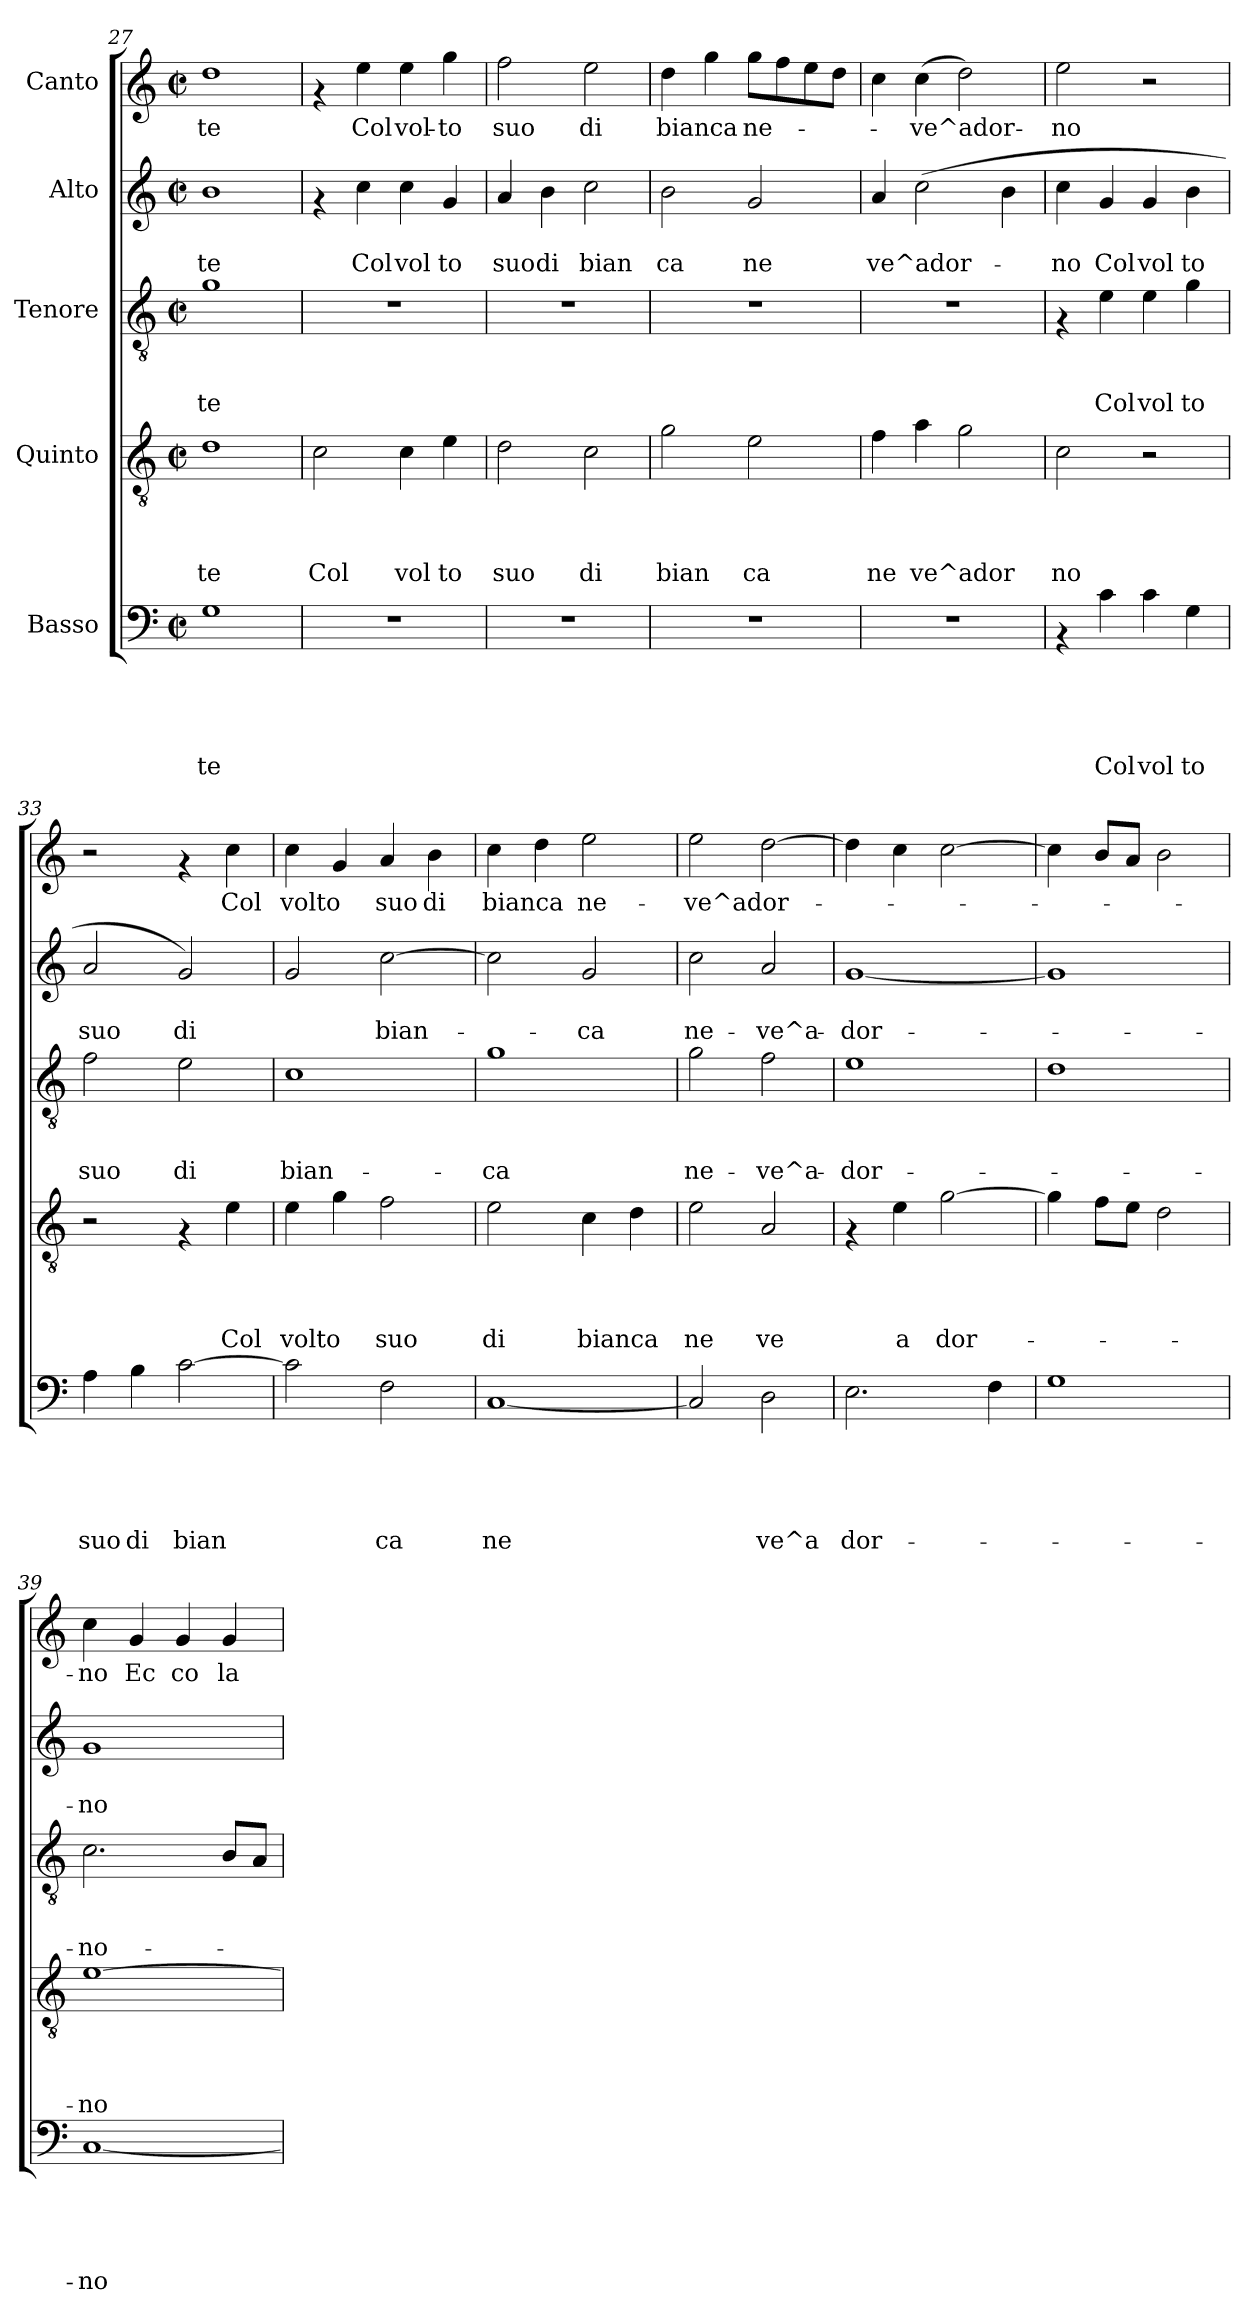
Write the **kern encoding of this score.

**kern	**text	**text	**text	**text	**text	**kern	**text	**text	**text	**text	**kern	**text	**text	**text	**kern	**text	**text	**kern	**text
*part5	*part5	*part5	*part5	*part5	*part5	*part4	*part4	*part4	*part4	*part4	*part3	*part3	*part3	*part3	*part2	*part2	*part2	*part1	*part1
*staff5	*staff5	*staff5	*staff5	*staff5	*staff5	*staff4	*staff4	*staff4	*staff4	*staff4	*staff3	*staff3	*staff3	*staff3	*staff2	*staff2	*staff2	*staff1	*staff1
*I"Basso	*	*	*	*	*	*I"Quinto	*	*	*	*	*I"Tenore	*	*	*	*I"Alto	*	*	*I"Canto	*
*clefF4	*	*	*	*	*	*clefGv2	*	*	*	*	*clefGv2	*	*	*	*clefG2	*	*	*clefG2	*
*k[]	*	*	*	*	*	*k[]	*	*	*	*	*k[]	*	*	*	*k[]	*	*	*k[]	*
*C:	*	*	*	*	*	*C:	*	*	*	*	*C:	*	*	*	*C:	*	*	*C:	*
*M2/2	*	*	*	*	*	*M2/2	*	*	*	*	*M2/2	*	*	*	*M2/2	*	*	*M2/2	*
*met(c|)	*	*	*	*	*	*met(c|)	*	*	*	*	*met(c|)	*	*	*	*met(c|)	*	*	*met(c|)	*
=27	=27	=27	=27	=27	=27	=27	=27	=27	=27	=27	=27	=27	=27	=27	=27	=27	=27	=27	=27
!	!	!	!	!	!LO:LY:b	!	!	!	!	!LO:LY:b	!	!	!	!LO:LY:b	!	!	!LO:LY:b	!	!LO:LY:b
1G	.	.	.	.	te	1d	.	.	.	te	1g	.	.	-te	1b	.	te	1dd	-te
=28	=28	=28	=28	=28	=28	=28	=28	=28	=28	=28	=28	=28	=28	=28	=28	=28	=28	=28	=28
!	!	!	!	!	!	!	!	!	!	!LO:LY:b	!	!	!	!	!	!	!	!	!
1r	.	.	.	.	.	2c\	.	.	.	Col	1r	.	.	.	4rf	.	.	4rf	.
!	!	!	!	!	!	!	!	!	!	!	!	!	!	!	!	!	!LO:LY:b	!	!LO:LY:b
.	.	.	.	.	.	.	.	.	.	.	.	.	.	.	4cc\	.	Col	4ee\	Col
!	!	!	!	!	!	!	!	!	!	!LO:LY:b	!	!	!	!	!	!	!LO:LY:b	!	!LO:LY:b
.	.	.	.	.	.	4c\	.	.	.	vol	.	.	.	.	4cc\	.	vol	4ee\	vol-
!	!	!	!	!	!	!	!	!	!	!LO:LY:b	!	!	!	!	!	!	!LO:LY:b	!	!LO:LY:b
.	.	.	.	.	.	4e\	.	.	.	to	.	.	.	.	4g/	.	to	4gg\	-to
=29	=29	=29	=29	=29	=29	=29	=29	=29	=29	=29	=29	=29	=29	=29	=29	=29	=29	=29	=29
!	!	!	!	!	!	!	!	!	!	!LO:LY:b	!	!	!	!	!	!	!LO:LY:b	!	!LO:LY:b
1r	.	.	.	.	.	2d\	.	.	.	suo	1r	.	.	.	4a/	.	suo	2ff\	suo
!	!	!	!	!	!	!	!	!	!	!	!	!	!	!	!	!	!LO:LY:b	!	!
.	.	.	.	.	.	.	.	.	.	.	.	.	.	.	4b\	.	di	.	.
!	!	!	!	!	!	!	!	!	!	!LO:LY:b	!	!	!	!	!	!	!LO:LY:b	!	!LO:LY:b
.	.	.	.	.	.	2c\	.	.	.	di	.	.	.	.	2cc\	.	bian	2ee\	di
=30	=30	=30	=30	=30	=30	=30	=30	=30	=30	=30	=30	=30	=30	=30	=30	=30	=30	=30	=30
!	!	!	!	!	!	!	!	!	!	!LO:LY:b	!	!	!	!	!	!	!LO:LY:b	!	!LO:LY:b
1r	.	.	.	.	.	2g\	.	.	.	bian	1r	.	.	.	2b\	.	ca	4dd\	bianca
.	.	.	.	.	.	.	.	.	.	.	.	.	.	.	.	.	.	4gg\	.
!	!	!	!	!	!	!	!	!	!	!LO:LY:b	!	!	!	!	!	!	!LO:LY:b	!	!LO:LY:b
.	.	.	.	.	.	2e\	.	.	.	ca	.	.	.	.	2g/	.	ne	8gg\L	ne-
.	.	.	.	.	.	.	.	.	.	.	.	.	.	.	.	.	.	8ff\	.
.	.	.	.	.	.	.	.	.	.	.	.	.	.	.	.	.	.	8ee\	.
.	.	.	.	.	.	.	.	.	.	.	.	.	.	.	.	.	.	8dd\J	.
=31	=31	=31	=31	=31	=31	=31	=31	=31	=31	=31	=31	=31	=31	=31	=31	=31	=31	=31	=31
!	!	!	!	!	!	!	!	!	!	!LO:LY:b	!	!	!	!	!	!	!LO:LY:b	!	!
1r	.	.	.	.	.	4f\	.	.	.	ne	1r	.	.	.	4a/	.	ve^ador-	4cc\	.
!	!	!	!	!	!	!	!	!	!	!LO:LY:b	!	!	!	!	!	!	!	!	!LO:LY:b
.	.	.	.	.	.	4a\	.	.	.	ve^ador	.	.	.	.	(<2cc\	.	.	(<4cc\	-ve^ador-
.	.	.	.	.	.	2g\	.	.	.	.	.	.	.	.	.	.	.	2dd\)	.
.	.	.	.	.	.	.	.	.	.	.	.	.	.	.	4b\	.	.	.	.
=32	=32	=32	=32	=32	=32	=32	=32	=32	=32	=32	=32	=32	=32	=32	=32	=32	=32	=32	=32
!	!	!	!	!	!	!	!	!	!	!LO:LY:b	!	!	!	!	!	!	!LO:LY:b	!	!LO:LY:b
4rAA	.	.	.	.	.	2c\	.	.	.	no	4rF	.	.	.	4cc\	.	-no	2ee\	-no
!	!	!	!	!	!LO:LY:b	!	!	!	!	!	!	!	!	!LO:LY:b	!	!	!LO:LY:b	!	!
4c\	.	.	.	.	Col	.	.	.	.	.	4e\	.	.	Col	4g/	.	Col	.	.
!	!	!	!	!	!LO:LY:b	!	!	!	!	!	!	!	!	!LO:LY:b	!	!	!LO:LY:b	!	!
4c\	.	.	.	.	vol	2r	.	.	.	.	4e\	.	.	vol	4g/	.	vol	2r	.
!	!	!	!	!	!LO:LY:b	!	!	!	!	!	!	!	!	!LO:LY:b	!	!	!LO:LY:b	!	!
4G\	.	.	.	.	to	.	.	.	.	.	4g\	.	.	to	4b\	.	to	.	.
=33	=33	=33	=33	=33	=33	=33	=33	=33	=33	=33	=33	=33	=33	=33	=33	=33	=33	=33	=33
!	!	!	!	!	!LO:LY:b	!	!	!	!	!	!	!	!	!LO:LY:b	!	!	!LO:LY:b	!	!
4A\	.	.	.	.	suo	2r	.	.	.	.	2f\	.	.	suo	2a/	.	suo	2r	.
!	!	!	!	!	!LO:LY:b	!	!	!	!	!	!	!	!	!	!	!	!	!	!
4B\	.	.	.	.	di	.	.	.	.	.	.	.	.	.	.	.	.	.	.
!	!	!	!	!	!LO:LY:b	!	!	!	!	!	!	!	!	!LO:LY:b	!	!	!LO:LY:b	!	!
[<2c\	.	.	.	.	bian	4rF	.	.	.	.	2e\	.	.	di	2g/)	.	di	4rf	.
!	!	!	!	!	!	!	!	!	!	!LO:LY:b	!	!	!	!	!	!	!	!	!LO:LY:b
.	.	.	.	.	.	4e\	.	.	.	Col	.	.	.	.	.	.	.	4cc\	Col
!!LO:LB:g=z
=34	=34	=34	=34	=34	=34	=34	=34	=34	=34	=34	=34	=34	=34	=34	=34	=34	=34	=34	=34
!	!	!	!	!	!	!	!	!	!	!LO:LY:b	!	!	!	!LO:LY:b	!	!	!	!	!LO:LY:b
2c\]	.	.	.	.	.	4e\	.	.	.	volto	1c	.	.	bian-	2g/	.	.	4cc\	volto
.	.	.	.	.	.	4g\	.	.	.	.	.	.	.	.	.	.	.	4g/	.
!	!	!	!	!	!LO:LY:b	!	!	!	!	!LO:LY:b	!	!	!	!	!	!	!LO:LY:b	!	!LO:LY:b
2F\	.	.	.	.	ca	2f\	.	.	.	suo	.	.	.	.	[>2cc\	.	bian-	4a/	suo
!	!	!	!	!	!	!	!	!	!	!	!	!	!	!	!	!	!	!	!LO:LY:b
.	.	.	.	.	.	.	.	.	.	.	.	.	.	.	.	.	.	4b\	di
=35	=35	=35	=35	=35	=35	=35	=35	=35	=35	=35	=35	=35	=35	=35	=35	=35	=35	=35	=35
!	!	!	!	!	!LO:LY:b	!	!	!	!	!LO:LY:b	!	!	!	!LO:LY:b	!	!	!	!	!LO:LY:b
[<1C	.	.	.	.	ne	2e\	.	.	.	di	1g	.	.	-ca	2cc\]	.	.	4cc\	bianca
.	.	.	.	.	.	.	.	.	.	.	.	.	.	.	.	.	.	4dd\	.
!	!	!	!	!	!	!	!	!	!	!LO:LY:b	!	!	!	!	!	!	!LO:LY:b	!	!LO:LY:b
.	.	.	.	.	.	4c\	.	.	.	bianca	.	.	.	.	2g/	.	-ca	2ee\	ne-
.	.	.	.	.	.	4d\	.	.	.	.	.	.	.	.	.	.	.	.	.
=36	=36	=36	=36	=36	=36	=36	=36	=36	=36	=36	=36	=36	=36	=36	=36	=36	=36	=36	=36
!	!	!	!	!	!	!	!	!	!	!LO:LY:b	!	!	!	!LO:LY:b	!	!	!LO:LY:b	!	!LO:LY:b
2C/]	.	.	.	.	.	2e\	.	.	.	ne	2g\	.	.	ne-	2cc\	.	ne-	2ee\	-ve^ador-
!	!	!	!	!	!LO:LY:b	!	!	!	!	!LO:LY:b	!	!	!	!LO:LY:b	!	!	!LO:LY:b	!	!
2D\	.	.	.	.	ve^a	2A/	.	.	.	ve	2f\	.	.	-ve^a-	2a/	.	-ve^a-	[>2dd\	.
=37	=37	=37	=37	=37	=37	=37	=37	=37	=37	=37	=37	=37	=37	=37	=37	=37	=37	=37	=37
!	!	!	!	!	!LO:LY:b	!	!	!	!	!	!	!	!	!LO:LY:b	!	!	!LO:LY:b	!	!
2.E\	.	.	.	.	dor-	4rF	.	.	.	.	1e	.	.	-dor-	[<1g	.	-dor-	4dd\]	.
!	!	!	!	!	!	!	!	!	!	!LO:LY:b	!	!	!	!	!	!	!	!	!
.	.	.	.	.	.	4e\	.	.	.	a	.	.	.	.	.	.	.	4cc\	.
!	!	!	!	!	!	!	!	!	!	!LO:LY:b	!	!	!	!	!	!	!	!	!
.	.	.	.	.	.	[>2g\	.	.	.	dor-	.	.	.	.	.	.	.	[>2cc\	.
4F\	.	.	.	.	.	.	.	.	.	.	.	.	.	.	.	.	.	.	.
=38	=38	=38	=38	=38	=38	=38	=38	=38	=38	=38	=38	=38	=38	=38	=38	=38	=38	=38	=38
1G	.	.	.	.	.	4g\]	.	.	.	.	1d	.	.	.	1g]	.	.	4cc\]	.
.	.	.	.	.	.	8f\L	.	.	.	.	.	.	.	.	.	.	.	8b/L	.
.	.	.	.	.	.	8e\J	.	.	.	.	.	.	.	.	.	.	.	8a/J	.
.	.	.	.	.	.	2d\	.	.	.	.	.	.	.	.	.	.	.	2b\	.
=39	=39	=39	=39	=39	=39	=39	=39	=39	=39	=39	=39	=39	=39	=39	=39	=39	=39	=39	=39
!	!	!	!	!	!LO:LY:b	!	!	!	!	!LO:LY:b	!	!	!	!LO:LY:b	!	!	!LO:LY:b	!	!LO:LY:b
[<1C	.	.	.	.	-no	[>1e	.	.	.	-no	2.c\	.	.	-no-	1g	.	-no	4cc\	-no
!	!	!	!	!	!	!	!	!	!	!	!	!	!	!	!	!	!	!	!LO:LY:b
.	.	.	.	.	.	.	.	.	.	.	.	.	.	.	.	.	.	4g/	Ec
!	!	!	!	!	!	!	!	!	!	!	!	!	!	!	!	!	!	!	!LO:LY:b
.	.	.	.	.	.	.	.	.	.	.	.	.	.	.	.	.	.	4g/	co
!	!	!	!	!	!	!	!	!	!	!	!	!	!	!	!	!	!	!	!LO:LY:b
.	.	.	.	.	.	.	.	.	.	.	8B/L	.	.	.	.	.	.	4g/	la
.	.	.	.	.	.	.	.	.	.	.	8A/J	.	.	.	.	.	.	.	.
=	=	=	=	=	=	=	=	=	=	=	=	=	=	=	=	=	=	=	=
*-	*-	*-	*-	*-	*-	*-	*-	*-	*-	*-	*-	*-	*-	*-	*-	*-	*-	*-	*-
